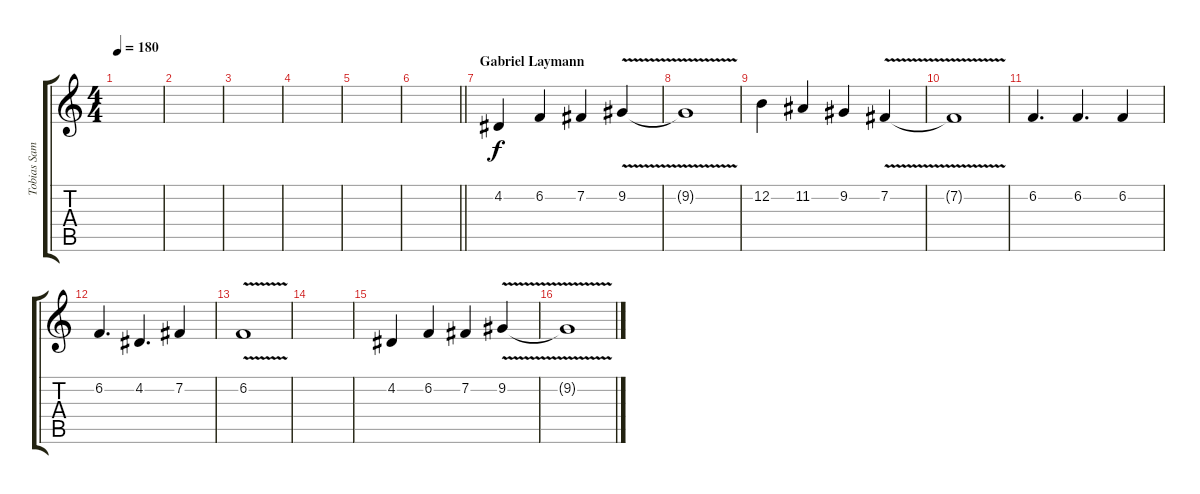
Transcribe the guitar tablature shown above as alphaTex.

\track ("Tobias Sammet" "Tobias Sam") {instrument lead6voice}
\staff {score tabs}
\tuning (E4 B3 G3 D3 A2 E2) {hide}
\ts (4 4)
\tempo 180
\clef g2
\ks c
|
|
|
|
|
\barLineRight lightlight
|
\section ("" "Gabriel Laymann")
4.2.4 6.2.4 7.2.4 9.2{v}.4 |
9.2{t}.1 |
12.2.4 11.2.4 9.2.4 7.2{v}.4 |
7.2{t}.1 |
6.2.4{d} 6.2.4{d} 6.2.4 |
6.2.4{d} 4.2.4{d} 7.2.4 |
6.2{v}.1 |
|
4.2.4 6.2.4 7.2.4 9.2{v}.4 |
9.2{t}.1
